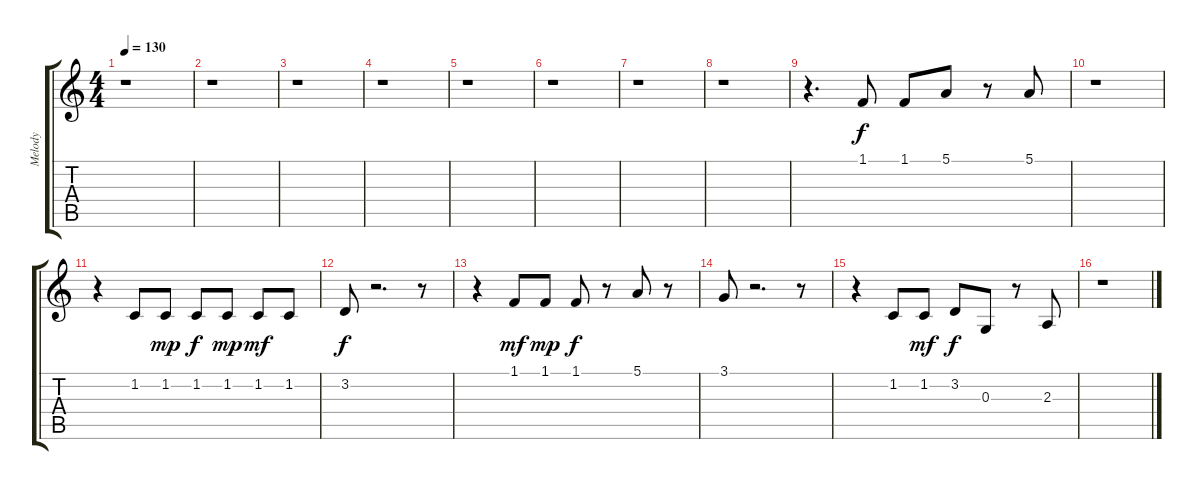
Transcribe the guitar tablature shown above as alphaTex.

\track ("Melody" "Melody") {instrument fx5brightness}
\staff {score tabs}
\tuning (E4 B3 G3 D3 A2 E2) {hide}
\ts (4 4)
\tempo 130
\clef g2
\ks c
r.1{dy f instrument fx5brightness} |
r.1 |
r.1 |
r.1 |
r.1 |
r.1 |
r.1 |
r.1 |
r.4{d} 1.1.8 1.1.8 5.1.8 r.8 5.1.8 |
r.1 |
r.4 1.2.8 1.2.8{dy mp} 1.2.8{dy f} 1.2.8{dy mp} 1.2.8{dy mf} 1.2.8 |
3.2.8{dy f} r.2{d} r.8 |
r.4 1.1.8{dy mf} 1.1.8{dy mp} 1.1.8{dy f} r.8 5.1.8 r.8 |
3.1.8 r.2{d} r.8 |
r.4 1.2.8 1.2.8{dy mf} 3.2.8{dy f} 0.3.8 r.8 2.3.8 |
r.1
